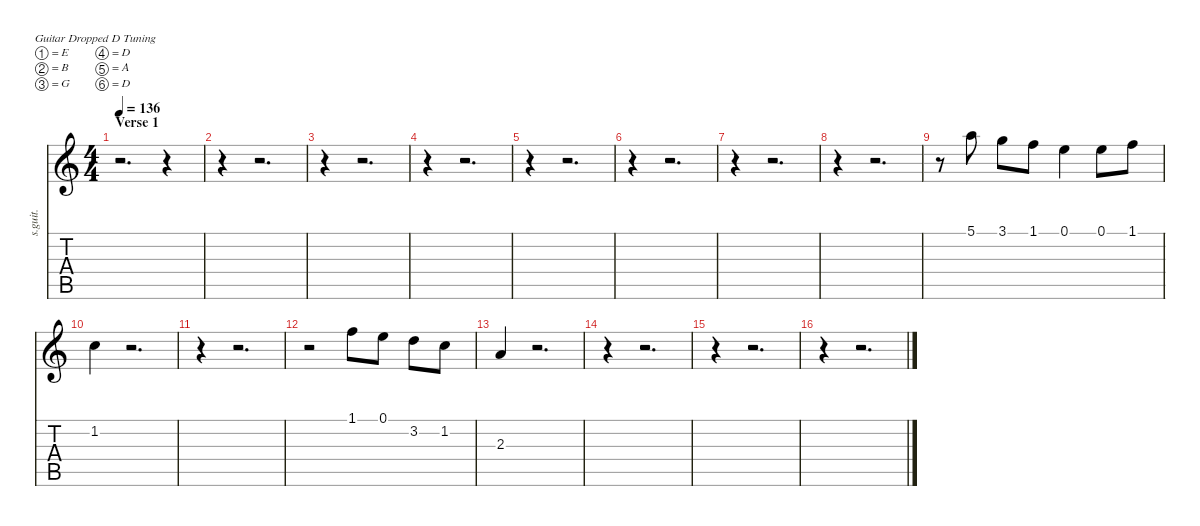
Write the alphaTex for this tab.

\defaultSystemsLayout 4
\hideDynamics
\bracketExtendMode nobrackets
\track ("Hayley Williams - Backing Vocals" "s.guit.") {instrument oboe}
\staff {score tabs}
\tuning (E4 B3 G3 D3 A2 D2)
\displaytranspose 12
\ts (4 4)
\beaming (8 2 2 2 2)
\section ("" "Verse 1")
\tempo 136
\clef g2
\ks c
r.2{d dy f instrument oboe} r.4 |
r.4 r.2{d} |
r.4 r.2{d} |
r.4 r.2{d} |
r.4 r.2{d} |
r.4 r.2{d} |
r.4 r.2{d} |
r.4 r.2{d} |
r.8 5.1.8{lyrics (0 "") lyrics (1 "") lyrics (2 "") lyrics (3 "") lyrics (4 "")} 3.1.8{lyrics (0 "") lyrics (1 "") lyrics (2 "") lyrics (3 "") lyrics (4 "")} 1.1.8{lyrics (0 "") lyrics (1 "") lyrics (2 "") lyrics (3 "") lyrics (4 "")} 0.1.4{lyrics (0 "") lyrics (1 "") lyrics (2 "") lyrics (3 "") lyrics (4 "")} 0.1.8{lyrics (0 "") lyrics (1 "") lyrics (2 "") lyrics (3 "") lyrics (4 "")} 1.1.8{lyrics (0 "") lyrics (1 "") lyrics (2 "") lyrics (3 "") lyrics (4 "")} |
1.2.4{lyrics (0 "") lyrics (1 "") lyrics (2 "") lyrics (3 "") lyrics (4 "")} r.2{d} |
r.4 r.2{d} |
r.2 1.1.8{lyrics (0 "") lyrics (1 "") lyrics (2 "") lyrics (3 "") lyrics (4 "")} 0.1.8{lyrics (0 "") lyrics (1 "") lyrics (2 "") lyrics (3 "") lyrics (4 "")} 3.2.8{lyrics (0 "") lyrics (1 "") lyrics (2 "") lyrics (3 "") lyrics (4 "")} 1.2.8{lyrics (0 "") lyrics (1 "") lyrics (2 "") lyrics (3 "") lyrics (4 "")} |
2.3.4{lyrics (0 "") lyrics (1 "") lyrics (2 "") lyrics (3 "") lyrics (4 "")} r.2{d} |
r.4 r.2{d} |
r.4 r.2{d} |
r.4 r.2{d}
